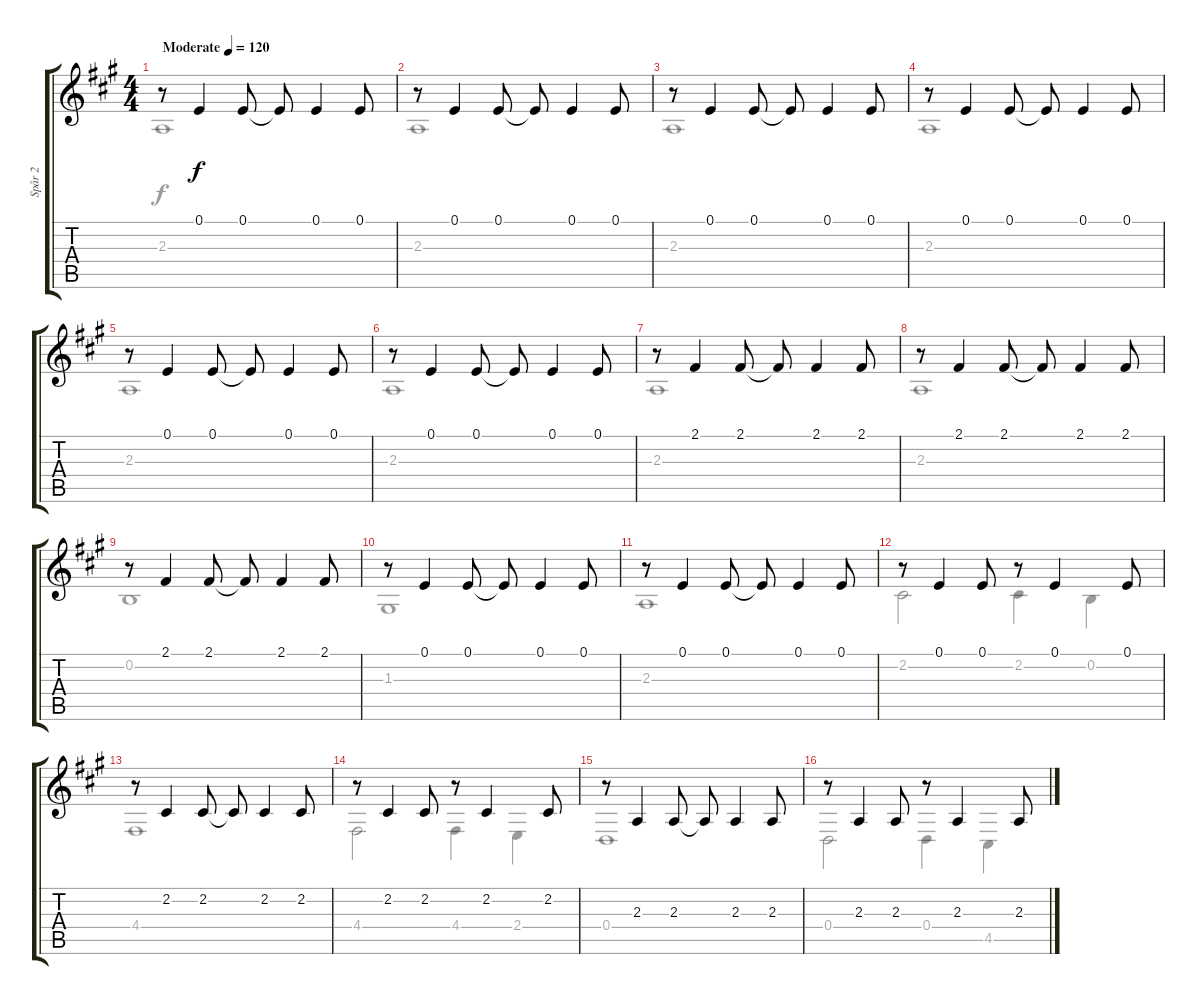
\track ("Spår 2" "Spår 2") {instrument acousticgrandpiano}
\staff {score tabs}
\tuning (E4 B3 G3 D3 A2 E2) {hide}
\voice
\ts (4 4)
\tempo (120 "Moderate")
\clef g2
\ks a
r.8{dy f instrument acousticgrandpiano} 0.1.4 0.1.8 0.1{t}.8 0.1.4 0.1.8 |
r.8 0.1.4 0.1.8 0.1{t}.8 0.1.4 0.1.8 |
r.8 0.1.4 0.1.8 0.1{t}.8 0.1.4 0.1.8 |
r.8 0.1.4 0.1.8 0.1{t}.8 0.1.4 0.1.8 |
r.8 0.1.4 0.1.8 0.1{t}.8 0.1.4 0.1.8 |
r.8 0.1.4 0.1.8 0.1{t}.8 0.1.4 0.1.8 |
r.8 2.1.4 2.1.8 2.1{t}.8 2.1.4 2.1.8 |
r.8 2.1.4 2.1.8 2.1{t}.8 2.1.4 2.1.8 |
r.8 2.1.4 2.1.8 2.1{t}.8 2.1.4 2.1.8 |
r.8 0.1.4 0.1.8 0.1{t}.8 0.1.4 0.1.8 |
r.8 0.1.4 0.1.8 0.1{t}.8 0.1.4 0.1.8 |
r.8 0.1.4 0.1.8 r.8 0.1.4 0.1.8 |
r.8 2.2.4 2.2.8 2.2{t}.8 2.2.4 2.2.8 |
r.8 2.2.4 2.2.8 r.8 2.2.4 2.2.8 |
r.8 2.3.4 2.3.8 2.3{t}.8 2.3.4 2.3.8 |
r.8 2.3.4 2.3.8 r.8 2.3.4 2.3.8
\voice
\clef g2
\ottava regular
\simile none
\ks a
2.3.1{dy f} |
2.3.1 |
2.3.1 |
2.3.1 |
2.3.1 |
2.3.1 |
2.3.1 |
2.3.1 |
0.2.1 |
1.3.1 |
2.3.1 |
2.2.2 2.2.4 0.2.4 |
4.4.1 |
4.4.2 4.4.4 2.4.4 |
0.4.1 |
0.4.2 0.4.4 4.5.4
